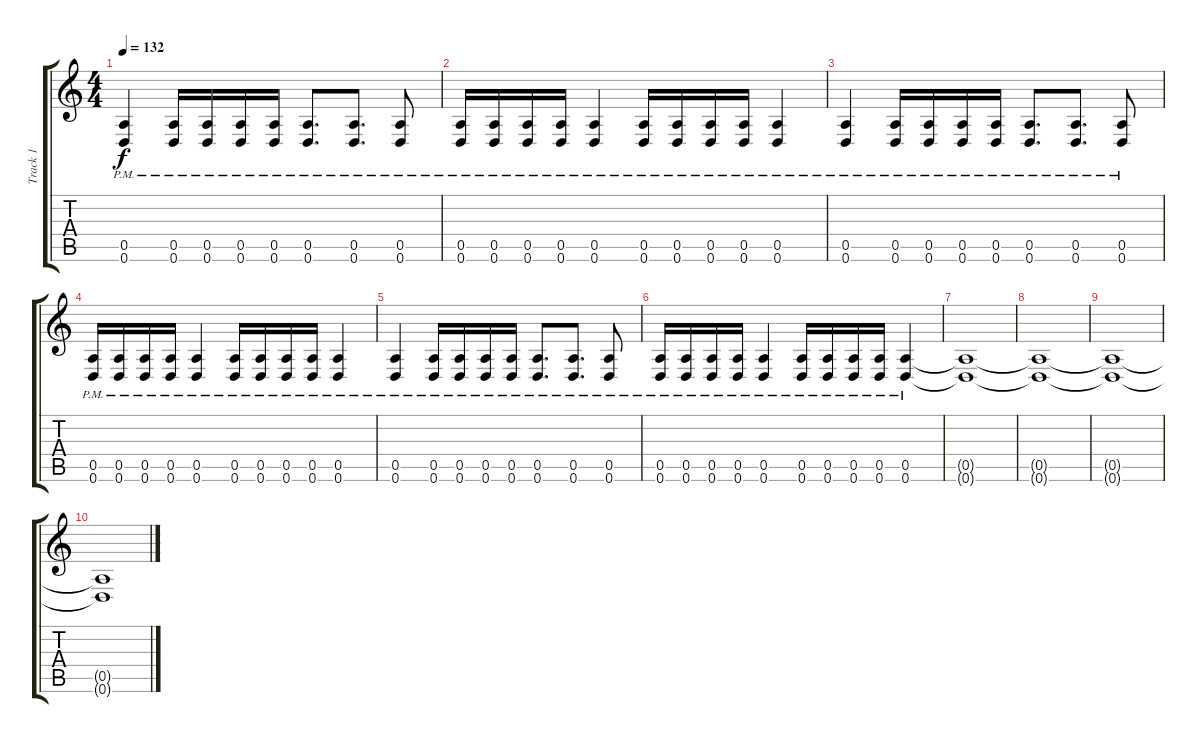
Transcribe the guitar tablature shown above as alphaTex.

\track ("Track 1" "Track 1") {instrument distortionguitar}
\staff {score tabs}
\tuning (E4 B3 G3 D3 A2 D2) {hide}
\ts (4 4)
\tempo 132
\clef g2
\ks c
(0.5{pm} 0.6{pm}).4{dy f} (0.5{pm} 0.6{pm}).16 (0.5{pm} 0.6{pm}).16 (0.5{pm} 0.6{pm}).16 (0.5{pm} 0.6{pm}).16 (0.5{pm} 0.6{pm}).8{d} (0.5{pm} 0.6{pm}).8{d} (0.5{pm} 0.6{pm}).8 |
(0.5{pm} 0.6{pm}).16 (0.5{pm} 0.6{pm}).16 (0.5{pm} 0.6{pm}).16 (0.5{pm} 0.6{pm}).16 (0.5{pm} 0.6{pm}).4 (0.5{pm} 0.6{pm}).16 (0.5{pm} 0.6{pm}).16 (0.5{pm} 0.6{pm}).16 (0.5{pm} 0.6{pm}).16 (0.5{pm} 0.6{pm}).4 |
(0.5{pm} 0.6{pm}).4 (0.5{pm} 0.6{pm}).16 (0.5{pm} 0.6{pm}).16 (0.5{pm} 0.6{pm}).16 (0.5{pm} 0.6{pm}).16 (0.5{pm} 0.6{pm}).8{d} (0.5{pm} 0.6{pm}).8{d} (0.5{pm} 0.6{pm}).8 |
(0.5{pm} 0.6{pm}).16 (0.5{pm} 0.6{pm}).16 (0.5{pm} 0.6{pm}).16 (0.5{pm} 0.6{pm}).16 (0.5{pm} 0.6{pm}).4 (0.5{pm} 0.6{pm}).16 (0.5{pm} 0.6{pm}).16 (0.5{pm} 0.6{pm}).16 (0.5{pm} 0.6{pm}).16 (0.5{pm} 0.6{pm}).4 |
(0.5{pm} 0.6{pm}).4 (0.5{pm} 0.6{pm}).16 (0.5{pm} 0.6{pm}).16 (0.5{pm} 0.6{pm}).16 (0.5{pm} 0.6{pm}).16 (0.5{pm} 0.6{pm}).8{d} (0.5{pm} 0.6{pm}).8{d} (0.5{pm} 0.6{pm}).8 |
(0.5{pm} 0.6{pm}).16 (0.5{pm} 0.6{pm}).16 (0.5{pm} 0.6{pm}).16 (0.5{pm} 0.6{pm}).16 (0.5{pm} 0.6{pm}).4 (0.5{pm} 0.6{pm}).16 (0.5{pm} 0.6{pm}).16 (0.5{pm} 0.6{pm}).16 (0.5{pm} 0.6{pm}).16 (0.5{pm} 0.6{pm}).4 |
(0.5{t} 0.6{t}).1 |
(0.5{t} 0.6{t}).1 |
(0.5{t} 0.6{t}).1 |
(0.5{t} 0.6{t}).1
